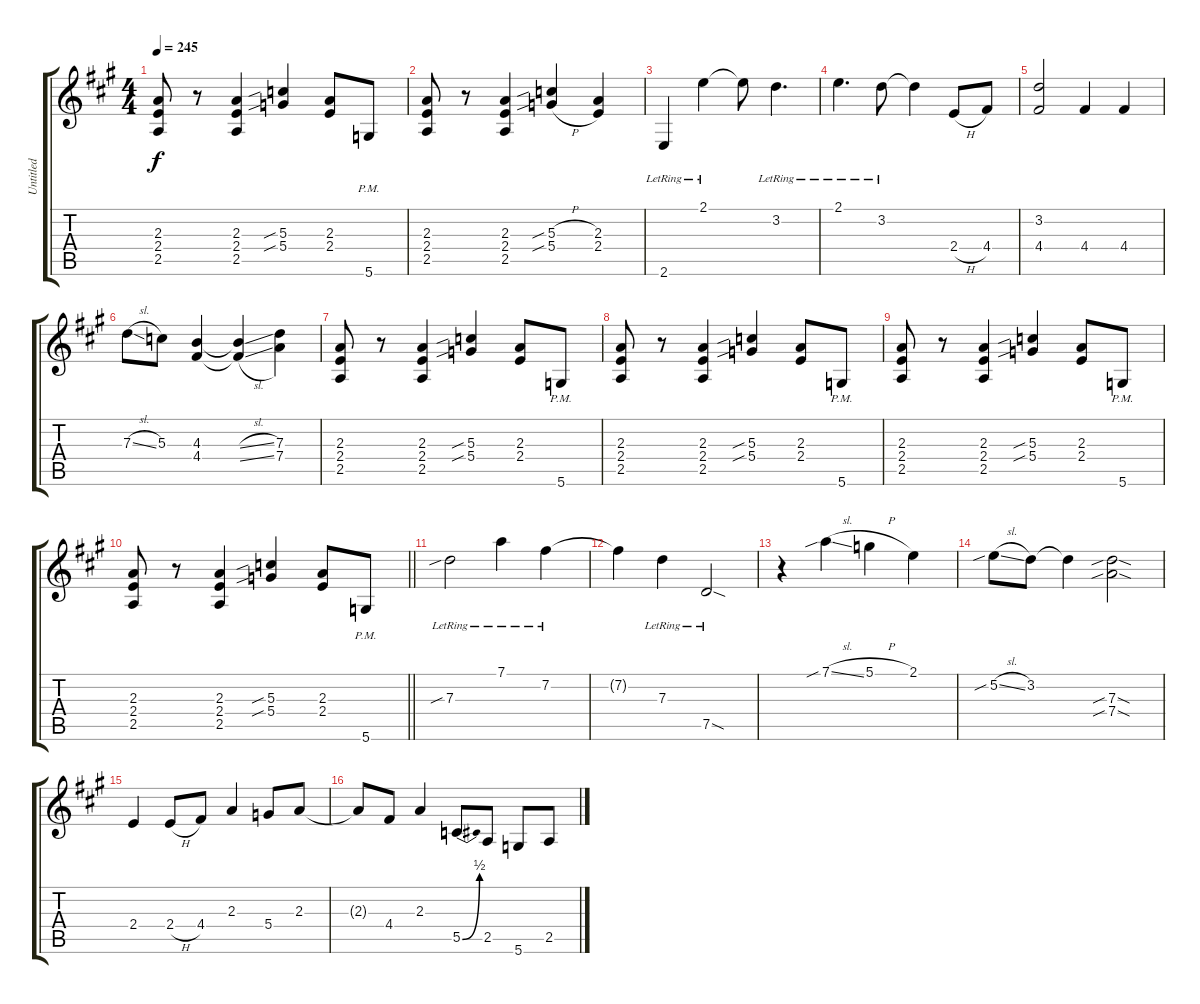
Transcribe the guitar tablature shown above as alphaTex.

\track ("Untitled" "Untitled") {instrument acousticguitarsteel}
\staff {score tabs}
\tuning (D4 B3 G3 D3 G2 D2) {hide}
\ts (4 4)
\tempo 245
\clef g2
\ks a
(2.3 2.4 2.5).8{dy f} r.8 (2.3 2.4 2.5).4 (5.3{sib} 5.4{sib}).4 (2.3 2.4).8 5.6{pm}.8 |
(2.3 2.4 2.5).8 r.8 (2.3 2.4 2.5).4 (5.3{sib h} 5.4{sib h}).4 (2.3 2.4).4 |
2.6{lr}.4 2.1{lr}.4 2.1{t}.8 3.2{lr}.4{d} |
2.1{lr}.4{d} 3.2{lr}.8 3.2{t}.4 2.4{h}.8 4.4.8 |
(3.2 4.4).2 4.4.4 4.4.4 |
7.3{sl}.8 5.3.8 (4.3 4.4).4 (4.3{sl t} 4.4{sl t}).4 (7.3 7.4).4 |
(2.3 2.4 2.5).8 r.8 (2.3 2.4 2.5).4 (5.3{sib} 5.4{sib}).4 (2.3 2.4).8 5.6{pm}.8 |
(2.3 2.4 2.5).8 r.8 (2.3 2.4 2.5).4 (5.3{sib} 5.4{sib}).4 (2.3 2.4).8 5.6{pm}.8 |
(2.3 2.4 2.5).8 r.8 (2.3 2.4 2.5).4 (5.3{sib} 5.4{sib}).4 (2.3 2.4).8 5.6{pm}.8 |
\barLineRight lightlight
(2.3 2.4 2.5).8 r.8 (2.3 2.4 2.5).4 (5.3{sib} 5.4{sib}).4 (2.3 2.4).8 5.6{pm}.8 |
7.3{sib lr}.2 7.1{lr}.4 7.2{lr}.4 |
7.2{t}.4 7.3{lr}.4 7.5{sod lr}.2 |
r.4 7.1{sib sl}.4 5.1{h}.4 2.1.4 |
5.2{sib sl}.8 3.2.8 3.2{t}.4 (7.3{sib sod} 7.4{sib sod}).2 |
2.4.4 2.4{h}.8 4.4.8 2.3.4 5.4.8 2.3.8 |
2.3{t}.8 4.4.8 2.3.4 5.5{be (bend 0 0 60 2)}.8 2.5.8 5.6.8 2.5.8
